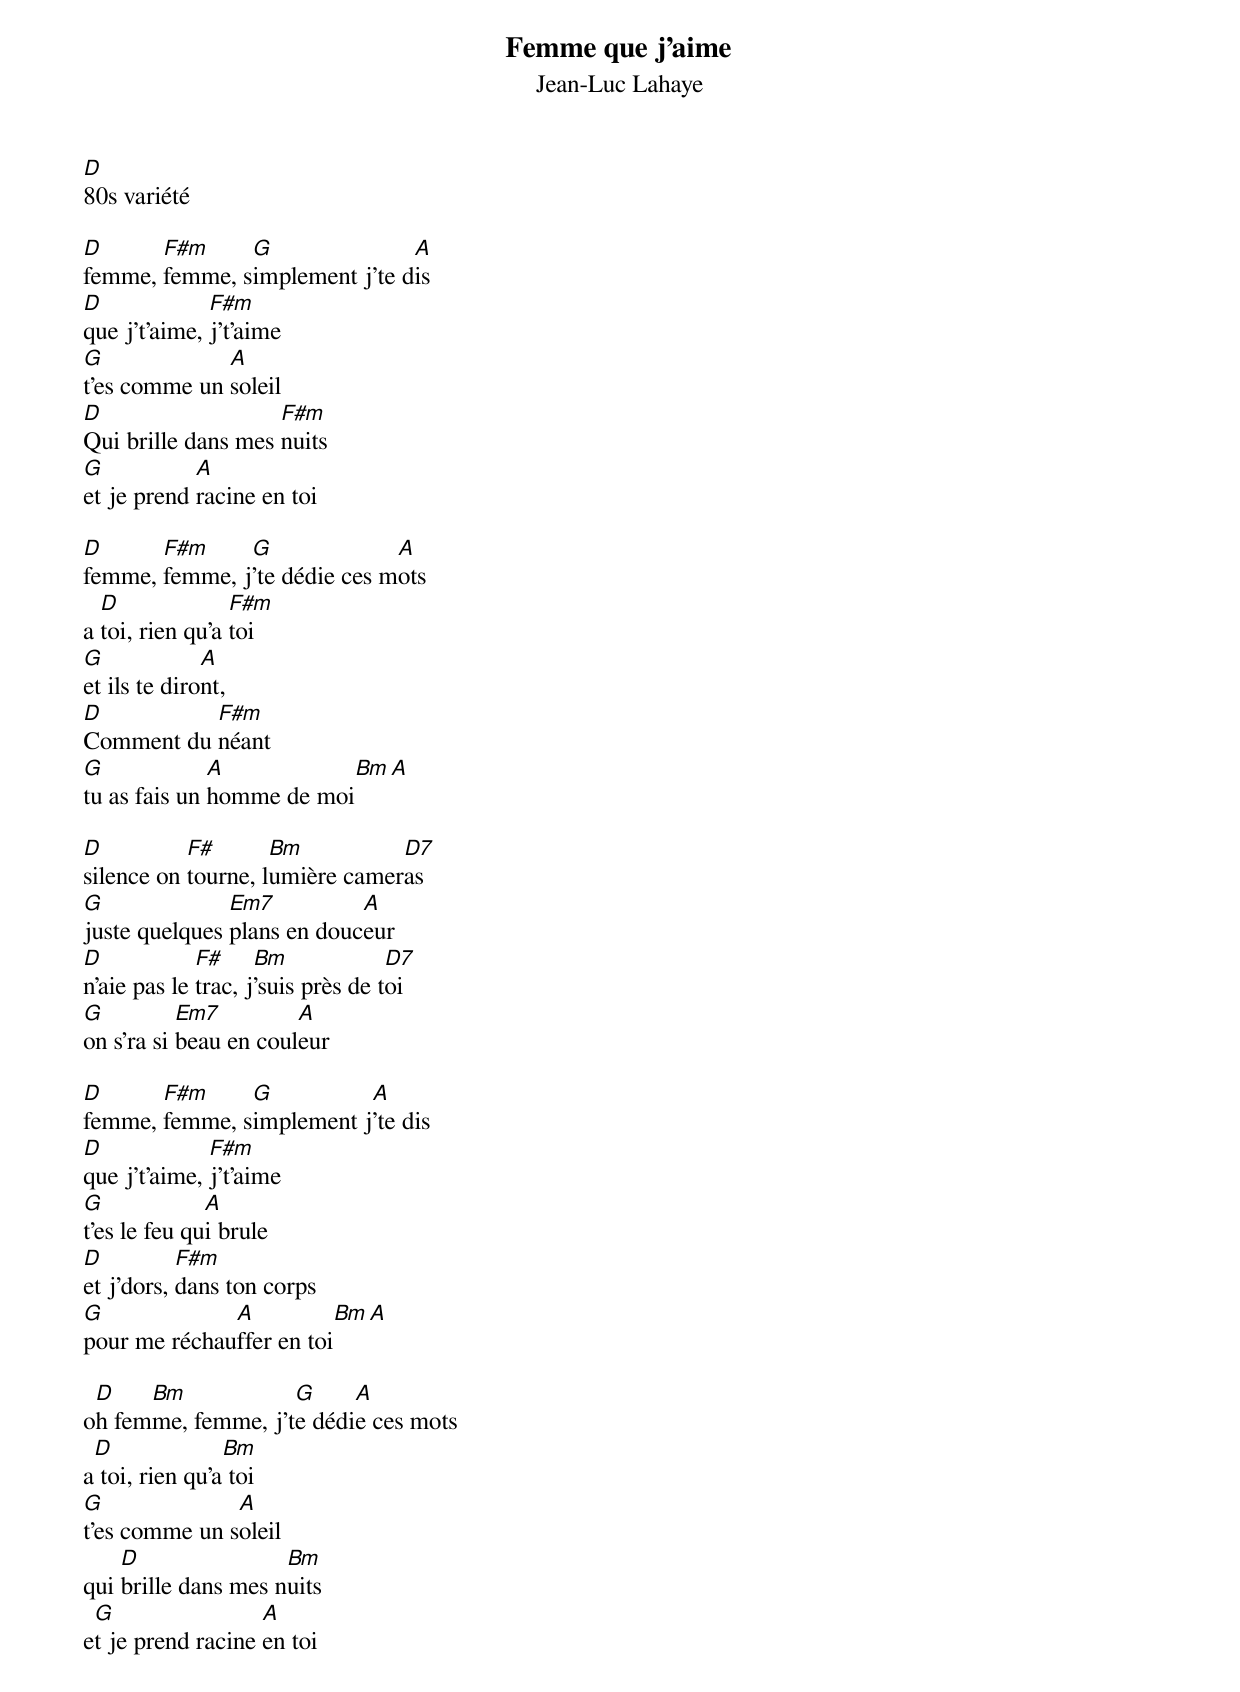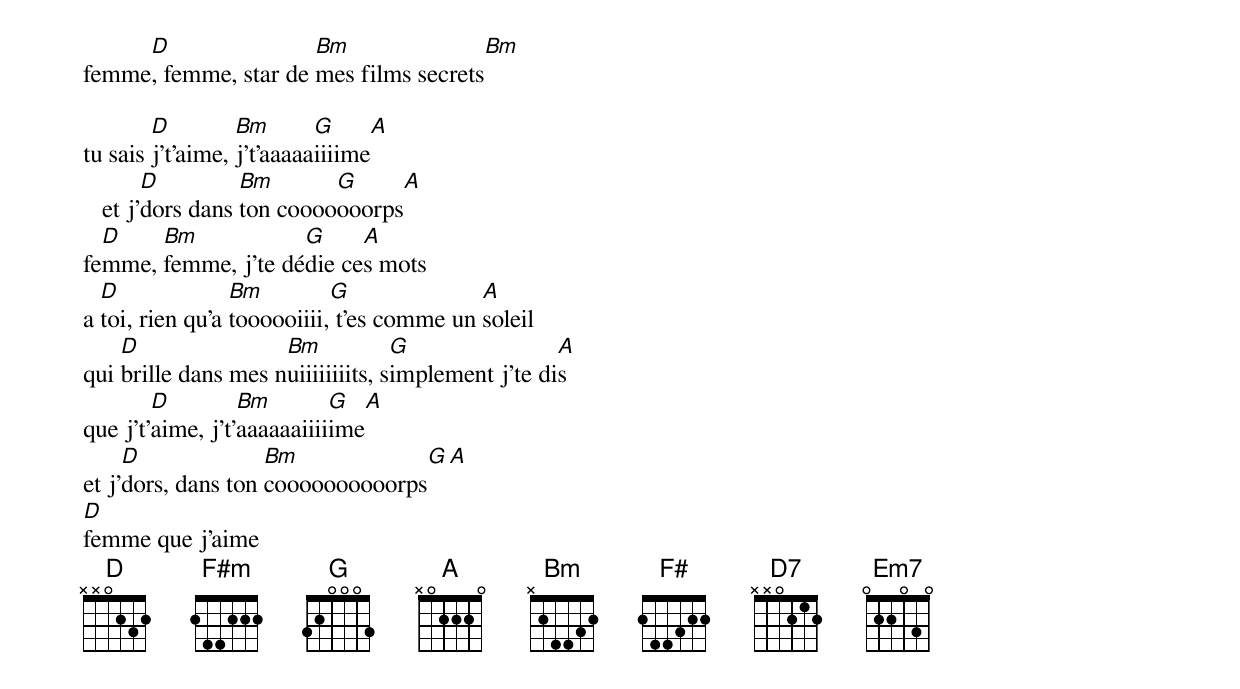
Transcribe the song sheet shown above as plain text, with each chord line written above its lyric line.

Femme que j'aime
Jean-Luc Lahaye
D
80s variété

D      F#m     G               A
femme, femme, simplement j'te dis
D             F#m
que j't'aime, j't'aime
G             A
t'es comme un soleil
D                   F#m
Qui brille dans mes nuits
G           A
et je prend racine en toi

D      F#m     G              A
femme, femme, j'te dédie ces mots
  D              F#m
a toi, rien qu'a toi
G             A
et ils te diront,
D          F#m
Comment du néant
G             A            Bm A
tu as fais un homme de moi

D          F#       Bm          D7
silence on tourne, lumière cameras
G              Em7          A
juste quelques plans en douceur
D            F#     Bm             D7
n'aie pas le trac, j'suis près de toi
G          Em7         A
on s'ra si beau en couleur

D      F#m     G          A
femme, femme, simplement j'te dis
D             F#m
que j't'aime, j't'aime
G             A
t'es le feu qui brule
D          F#m
et j'dors, dans ton corps
G             A            Bm A
pour me réchauffer en toi

 D    Bm            G     A
oh femme, femme, j'te dédie ces mots
 D              Bm
a toi, rien qu'a toi
G              A
t'es comme un soleil
    D                Bm
qui brille dans mes nuits
 G                 A
et je prend racine en toi
     D                Bm                Bm
femme, femme, star de mes films secrets

        D         Bm       G     A
tu sais j't'aime, j't'aaaaaiiiime
        D         Bm       G     A
   et j'dors dans ton cooooooorps
  D    Bm            G     A
femme, femme, j'te dédie ces mots
  D              Bm         G              A
a toi, rien qu'a toooooiiii, t'es comme un soleil
    D                Bm            G                A
qui brille dans mes nuiiiiiiiits, simplement j'te dis
        D         Bm        G     A
que j't'aime, j't'aaaaaaiiiiime
     D              Bm             G     A
et j'dors, dans ton coooooooooorps
D
femme que j'aime
